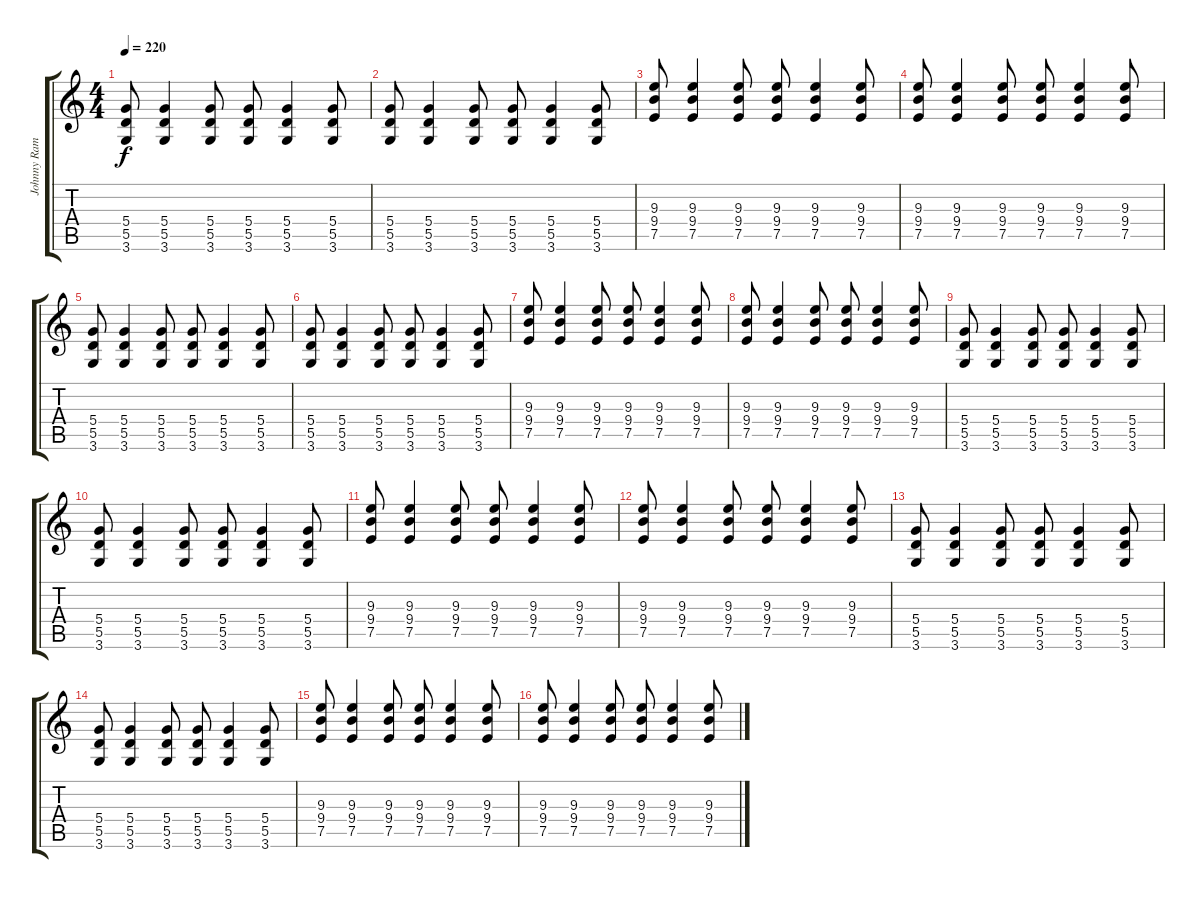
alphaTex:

\track ("Johnny Ramone" "Johnny Ram") {instrument overdrivenguitar}
\staff {score tabs}
\tuning (E4 B3 G3 D3 A2 E2) {hide}
\ts (4 4)
\tempo 220
\clef g2
\ks c
(5.4 5.5 3.6).8{dy f} (5.4 5.5 3.6).4 (5.4 5.5 3.6).8 (5.4 5.5 3.6).8 (5.4 5.5 3.6).4 (5.4 5.5 3.6).8 |
(5.4 5.5 3.6).8 (5.4 5.5 3.6).4 (5.4 5.5 3.6).8 (5.4 5.5 3.6).8 (5.4 5.5 3.6).4 (5.4 5.5 3.6).8 |
(9.3 9.4 7.5).8 (9.3 9.4 7.5).4 (9.3 9.4 7.5).8 (9.3 9.4 7.5).8 (9.3 9.4 7.5).4 (9.3 9.4 7.5).8 |
(9.3 9.4 7.5).8 (9.3 9.4 7.5).4 (9.3 9.4 7.5).8 (9.3 9.4 7.5).8 (9.3 9.4 7.5).4 (9.3 9.4 7.5).8 |
(5.4 5.5 3.6).8 (5.4 5.5 3.6).4 (5.4 5.5 3.6).8 (5.4 5.5 3.6).8 (5.4 5.5 3.6).4 (5.4 5.5 3.6).8 |
(5.4 5.5 3.6).8 (5.4 5.5 3.6).4 (5.4 5.5 3.6).8 (5.4 5.5 3.6).8 (5.4 5.5 3.6).4 (5.4 5.5 3.6).8 |
(9.3 9.4 7.5).8 (9.3 9.4 7.5).4 (9.3 9.4 7.5).8 (9.3 9.4 7.5).8 (9.3 9.4 7.5).4 (9.3 9.4 7.5).8 |
(9.3 9.4 7.5).8 (9.3 9.4 7.5).4 (9.3 9.4 7.5).8 (9.3 9.4 7.5).8 (9.3 9.4 7.5).4 (9.3 9.4 7.5).8 |
(5.4 5.5 3.6).8 (5.4 5.5 3.6).4 (5.4 5.5 3.6).8 (5.4 5.5 3.6).8 (5.4 5.5 3.6).4 (5.4 5.5 3.6).8 |
(5.4 5.5 3.6).8 (5.4 5.5 3.6).4 (5.4 5.5 3.6).8 (5.4 5.5 3.6).8 (5.4 5.5 3.6).4 (5.4 5.5 3.6).8 |
(9.3 9.4 7.5).8 (9.3 9.4 7.5).4 (9.3 9.4 7.5).8 (9.3 9.4 7.5).8 (9.3 9.4 7.5).4 (9.3 9.4 7.5).8 |
(9.3 9.4 7.5).8 (9.3 9.4 7.5).4 (9.3 9.4 7.5).8 (9.3 9.4 7.5).8 (9.3 9.4 7.5).4 (9.3 9.4 7.5).8 |
(5.4 5.5 3.6).8 (5.4 5.5 3.6).4 (5.4 5.5 3.6).8 (5.4 5.5 3.6).8 (5.4 5.5 3.6).4 (5.4 5.5 3.6).8 |
(5.4 5.5 3.6).8 (5.4 5.5 3.6).4 (5.4 5.5 3.6).8 (5.4 5.5 3.6).8 (5.4 5.5 3.6).4 (5.4 5.5 3.6).8 |
(9.3 9.4 7.5).8 (9.3 9.4 7.5).4 (9.3 9.4 7.5).8 (9.3 9.4 7.5).8 (9.3 9.4 7.5).4 (9.3 9.4 7.5).8 |
(9.3 9.4 7.5).8 (9.3 9.4 7.5).4 (9.3 9.4 7.5).8 (9.3 9.4 7.5).8 (9.3 9.4 7.5).4 (9.3 9.4 7.5).8
